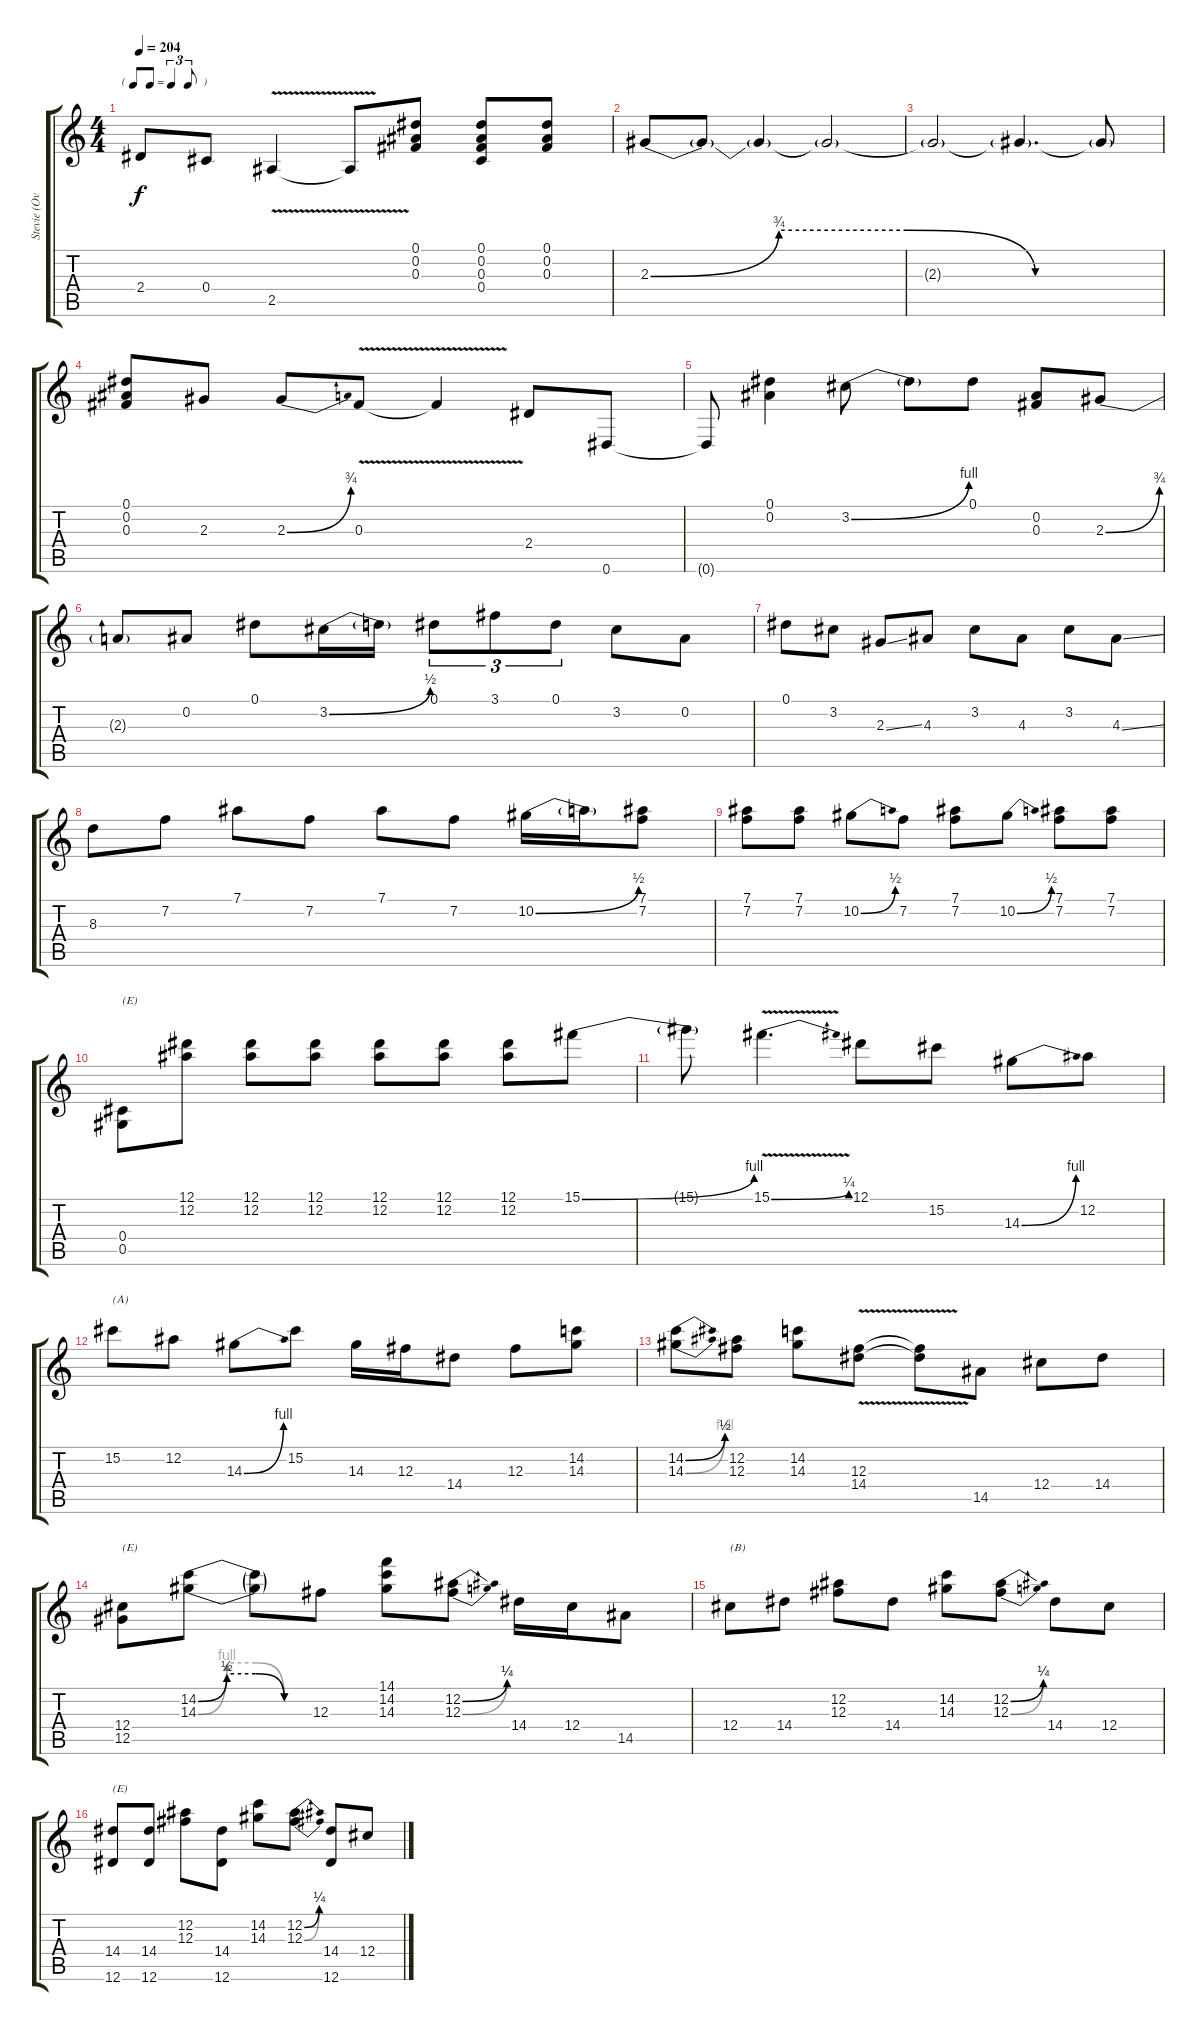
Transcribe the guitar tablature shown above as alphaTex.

\track ("Stevie (Overdrive Guitar)" "Stevie (Ov") {instrument overdrivenguitar}
\staff {score tabs}
\tuning (Eb4 Bb3 Gb3 Db3 Ab2 Eb2) {hide}
\ts (4 4)
\tf triplet8th
\tempo 204
\clef g2
\ks c
2.4.8{dy f} 0.4.8 2.5{v}.4 2.5{t}.8 (0.1 0.2 0.3).8 (0.1 0.2 0.3 0.4).8 (0.1 0.2 0.3).8 |
2.3{be (custom 0 0 15 3 30 3 45 0 60 0)}.8 2.3{t}.8 2.3{t}.4 2.3{t}.2 |
2.3{t}.2 2.3{t}.4{d} 2.3{t}.8 |
(0.1 0.2 0.3).8 2.3.8 2.3{be (bend 0 0 60 3)}.8 0.3{v}.8 0.3{t}.4 2.4.8 0.6.8 |
0.6{t}.8 (0.1 0.2).4 3.2{be (bend 0 0 60 4)}.8 3.2{t}.8 0.1.8 (0.2 0.3).8 2.3{be (bend 0 0 60 3)}.8 |
2.3{t}.8 0.2.8 0.1.8 3.2{be (bend 0 0 60 2)}.16 3.2{t}.16 0.1.8{tu (3 2)} 3.1.8{tu (3 2)} 0.1.8{tu (3 2)} 3.2.8 0.2.8 |
0.1.8 3.2.8 2.3{ss}.8 4.3.8 3.2.8 4.3.8 3.2.8 4.3{ss}.8 |
8.3.8 7.2.8 7.1.8 7.2.8 7.1.8 7.2.8 10.2{be (bend 0 0 60 2)}.16 10.2{t}.16 (7.1 7.2).8 |
(7.1 7.2).8 (7.1 7.2).8 10.2{be (bend 0 0 60 2)}.8 7.2.8 (7.1 7.2).8 10.2{be (bend 0 0 60 2)}.8 (7.1 7.2).8 (7.1 7.2).8 |
(0.4 0.5).8{txt "(E)"} (12.1 12.2).8 (12.1 12.2).8 (12.1 12.2).8 (12.1 12.2).8 (12.1 12.2).8 (12.1 12.2).8 15.1{be (bend 0 0 60 4)}.8 |
15.1{t}.8 15.1{be (bend 0 0 60 1) v}.4{d} 12.1.8 15.2.8 14.3{be (bend 0 0 60 4)}.8 12.2.8 |
15.2.8{txt "(A)"} 12.2.8 14.3{be (bend 0 0 60 4)}.8 15.2.8 14.3.16 12.3.16 14.4.8 12.3.8 (14.2 14.3).8 |
(14.2{be (bend 0 0 60 2)} 14.3{be (bend 0 0 60 4)}).8 (12.2 12.3).8 (14.2 14.3).8 (12.3{v} 14.4{v}).8 (12.3{t} 14.4{t}).8 14.5.8 12.4.8 14.4.8 |
(12.4 12.5).8{txt "(E)"} (14.2{be (custom 0 0 15 2 30 2 45 0 60 0)} 14.3{be (custom 0 0 15 4 30 4 45 0 60 0)}).8 (14.2{t} 14.3{t}).8 12.3.8 (14.1 14.2 14.3).8 (12.2{be (bend 0 0 60 1)} 12.3{be (bend 0 0 60 2)}).8 14.4.16 12.4.16 14.5.8 |
12.4.8{txt "(B)"} 14.4.8 (12.2 12.3).8 14.4.8 (14.2 14.3).8 (12.2{be (bend 0 0 60 1)} 12.3{be (bend 0 0 60 2)}).8 14.4.8 12.4.8 |
(14.4 12.6).8{txt "(E)"} (14.4 12.6).8 (12.2 12.3).8 (14.4 12.6).8 (14.2 14.3).8 (12.2{be (bend 0 0 60 1)} 12.3{be (bend 0 0 60 1)}).8 (14.4 12.6).8 12.4.8
